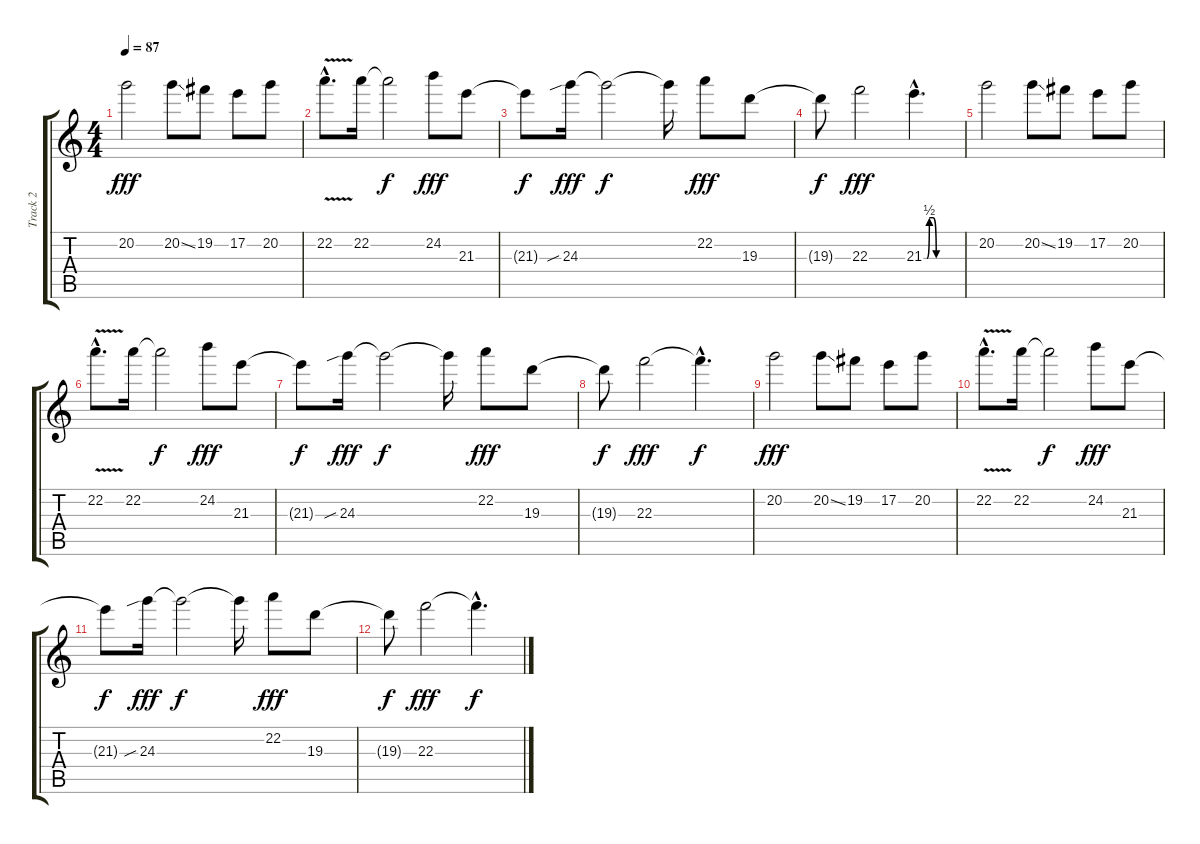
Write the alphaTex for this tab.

\track ("Track 2" "Track 2") {instrument overdrivenguitar}
\staff {score tabs}
\tuning (E4 B3 G3 D3 A2 E2) {hide}
\ts (4 4)
\tempo 87
\clef g2
\ks c
20.2.2{dy fff} 20.2{ss}.8 19.2.8 17.2.8 20.2.8 |
22.2{v hac}.8{d} 22.2.16 22.2{t}.2{dy f} 24.2.8{dy fff} 21.3.8 |
21.3{t}.8{dy f} 24.3{sib}.16{dy fff} 24.3{t}.2{dy f} 24.3{t}.16 22.2.8{dy fff} 19.3.8 |
19.3{t}.8{dy f} 22.3.2{dy fff} 21.3{be (custom 0 0 5 0 9 2 15 2 20 0 30 0 45 0 60 0) hac}.4{d} |
20.2.2{volume 7} 20.2{ss}.8 19.2.8 17.2.8 20.2.8 |
22.2{v hac}.8{d} 22.2.16 22.2{t}.2{dy f} 24.2.8{dy fff} 21.3.8 |
21.3{t}.8{dy f volume 6} 24.3{sib}.16{dy fff} 24.3{t}.2{dy f} 24.3{t}.16 22.2.8{dy fff} 19.3.8 |
19.3{t}.8{dy f} 22.3.2{dy fff} 22.3{hac t}.4{d dy f} |
20.2.2{dy fff volume 4} 20.2{ss}.8 19.2.8 17.2.8 20.2.8 |
22.2{v hac}.8{d} 22.2.16 22.2{t}.2{dy f} 24.2.8{dy fff} 21.3.8 |
21.3{t}.8{dy f volume 2} 24.3{sib}.16{dy fff} 24.3{t}.2{dy f} 24.3{t}.16 22.2.8{dy fff} 19.3.8 |
19.3{t}.8{dy f} 22.3.2{dy fff} 22.3{hac t}.4{d dy f}
